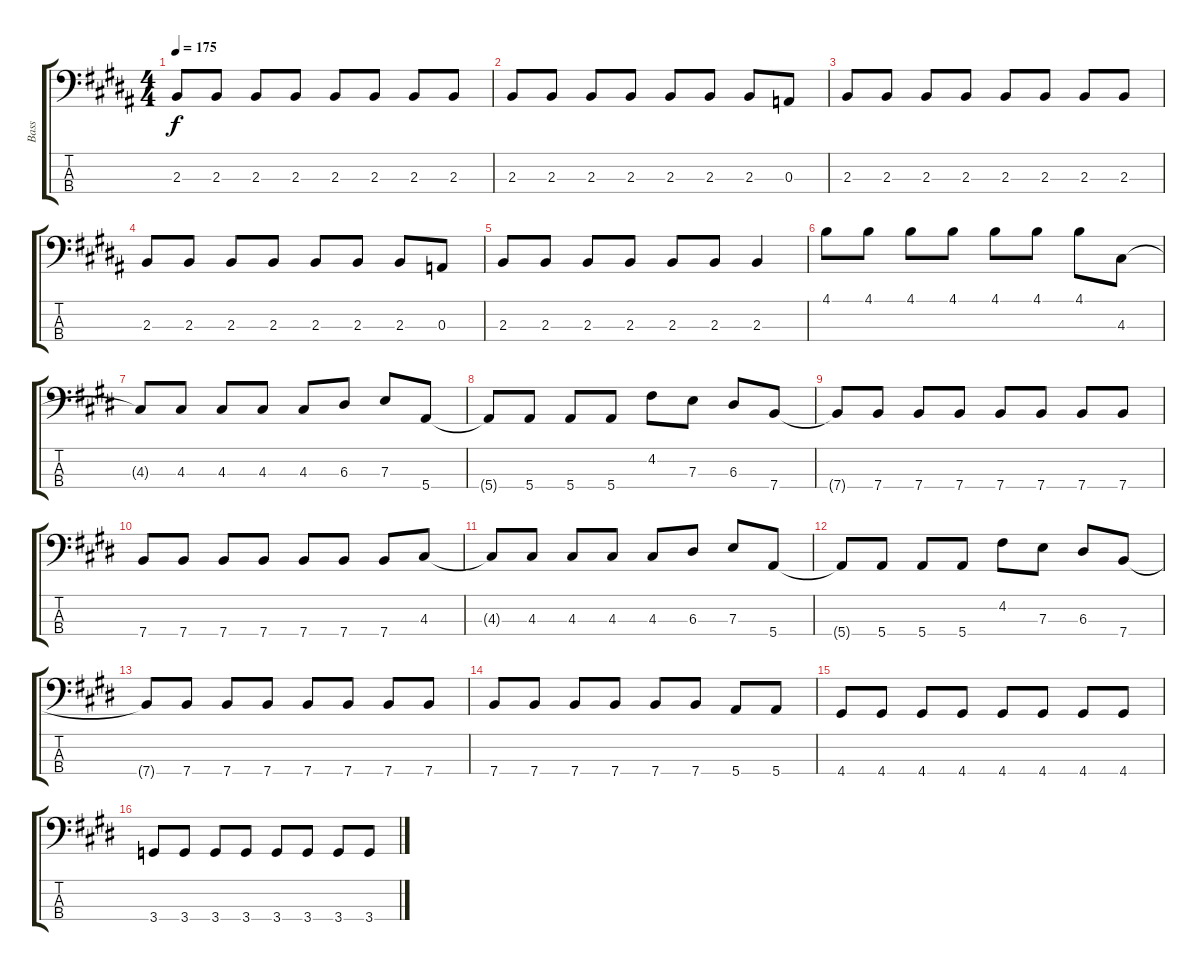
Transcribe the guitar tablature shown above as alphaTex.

\track ("Bass" "Bass") {instrument electricbassfinger}
\staff {score tabs}
\tuning (G2 D2 A1 E1) {hide}
\ts (4 4)
\tempo 175
\clef f4
\ks b
2.3.8{dy f} 2.3.8 2.3.8 2.3.8 2.3.8 2.3.8 2.3.8 2.3.8 |
2.3.8 2.3.8 2.3.8 2.3.8 2.3.8 2.3.8 2.3.8 0.3.8 |
2.3.8 2.3.8 2.3.8 2.3.8 2.3.8 2.3.8 2.3.8 2.3.8 |
2.3.8 2.3.8 2.3.8 2.3.8 2.3.8 2.3.8 2.3.8 0.3.8 |
2.3.8 2.3.8 2.3.8 2.3.8 2.3.8 2.3.8 2.3.4 |
4.1.8 4.1.8 4.1.8 4.1.8 4.1.8 4.1.8 4.1.8 4.3.8 |
\ks e
4.3{t}.8 4.3.8 4.3.8 4.3.8 4.3.8 6.3.8 7.3.8 5.4.8 |
5.4{t}.8 5.4.8 5.4.8 5.4.8 4.2.8 7.3.8 6.3.8 7.4.8 |
7.4{t}.8 7.4.8 7.4.8 7.4.8 7.4.8 7.4.8 7.4.8 7.4.8 |
7.4.8 7.4.8 7.4.8 7.4.8 7.4.8 7.4.8 7.4.8 4.3.8 |
4.3{t}.8 4.3.8 4.3.8 4.3.8 4.3.8 6.3.8 7.3.8 5.4.8 |
5.4{t}.8 5.4.8 5.4.8 5.4.8 4.2.8 7.3.8 6.3.8 7.4.8 |
7.4{t}.8 7.4.8 7.4.8 7.4.8 7.4.8 7.4.8 7.4.8 7.4.8 |
7.4.8 7.4.8 7.4.8 7.4.8 7.4.8 7.4.8 5.4.8 5.4.8 |
4.4.8 4.4.8 4.4.8 4.4.8 4.4.8 4.4.8 4.4.8 4.4.8 |
3.4.8 3.4.8 3.4.8 3.4.8 3.4.8 3.4.8 3.4.8 3.4.8
